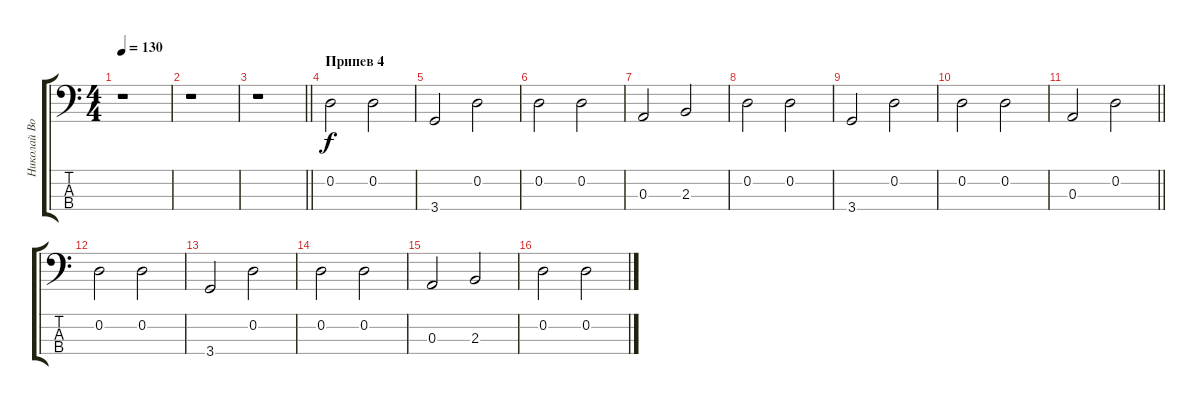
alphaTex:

\track ("Николай Воронов" "Николай Во") {instrument fretlessbass}
\staff {score tabs}
\tuning (G2 D2 A1 E1) {hide}
\ts (4 4)
\tempo 130
\clef f4
\ks c
r.1{dy f} |
r.1 |
\barLineRight lightlight
r.1 |
\section ("" "Припев 4")
0.2.2 0.2.2 |
3.4.2 0.2.2 |
0.2.2 0.2.2 |
0.3.2 2.3.2 |
0.2.2 0.2.2 |
3.4.2 0.2.2 |
0.2.2 0.2.2 |
\barLineRight lightlight
0.3.2 0.2.2 |
0.2.2 0.2.2 |
3.4.2 0.2.2 |
0.2.2 0.2.2 |
0.3.2 2.3.2 |
0.2.2 0.2.2
